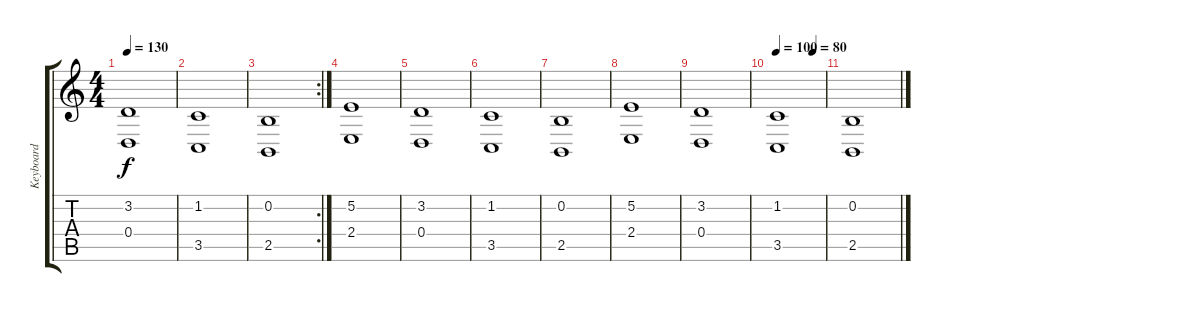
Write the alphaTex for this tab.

\track ("Keyboard" "Keyboard") {instrument choiraahs}
\staff {score tabs}
\tuning (E4 B3 G3 D3 A2 E2) {hide}
\ts (4 4)
\tempo 130
\clef g2
\ks c
(3.2 0.4).1{dy f} |
(1.2 3.5).1 |
\rc 2
(0.2 2.5).1 |
(5.2 2.4).1 |
(3.2 0.4).1 |
(1.2 3.5).1 |
(0.2 2.5).1 |
(5.2 2.4).1 |
(3.2 0.4).1 |
\tempo 100
\tempo (80 0.75)
(1.2 3.5).1 |
(0.2 2.5).1
